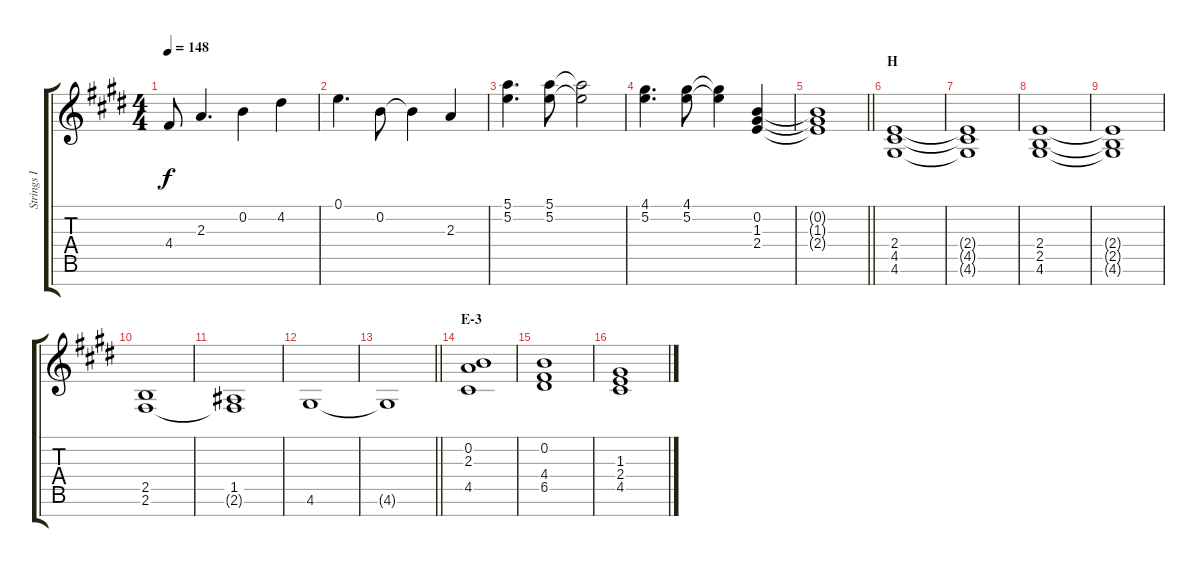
\track ("Strings I" "Strings I") {instrument stringensemble1}
\staff {score tabs}
\tuning (E5 B4 G4 D4 A3 E3 B2) {hide}
\ts (4 4)
\tempo 148
\clef g2
\ks e
4.4{t}.8{dy f} 2.3.4{d} 0.2.4 4.2.4 |
0.1.4{d} 0.2.8 0.2{t}.4 2.3.4 |
(5.1 5.2).4{d} (5.1 5.2).8 (5.1{t} 5.2{t}).2 |
(4.1 5.2).4{d} (4.1 5.2).8 (4.1{t} 5.2{t}).4 (0.2 1.3 2.4).4 |
\barLineRight lightlight
(0.2{t} 1.3{t} 2.4{t}).1 |
\section ("" "H")
(2.4 4.5 4.6).1 |
(2.4{t} 4.5{t} 4.6{t}).1 |
(2.4 2.5 4.6).1 |
(2.4{t} 2.5{t} 4.6{t}).1 |
(2.5 2.6).1 |
(1.5 2.6{t}).1 |
4.6.1 |
\barLineRight lightlight
4.6{t}.1 |
\section ("" "E-3")
(0.2 2.3 4.5).1 |
(0.2 4.4 6.5).1 |
(1.3 2.4 4.5).1
